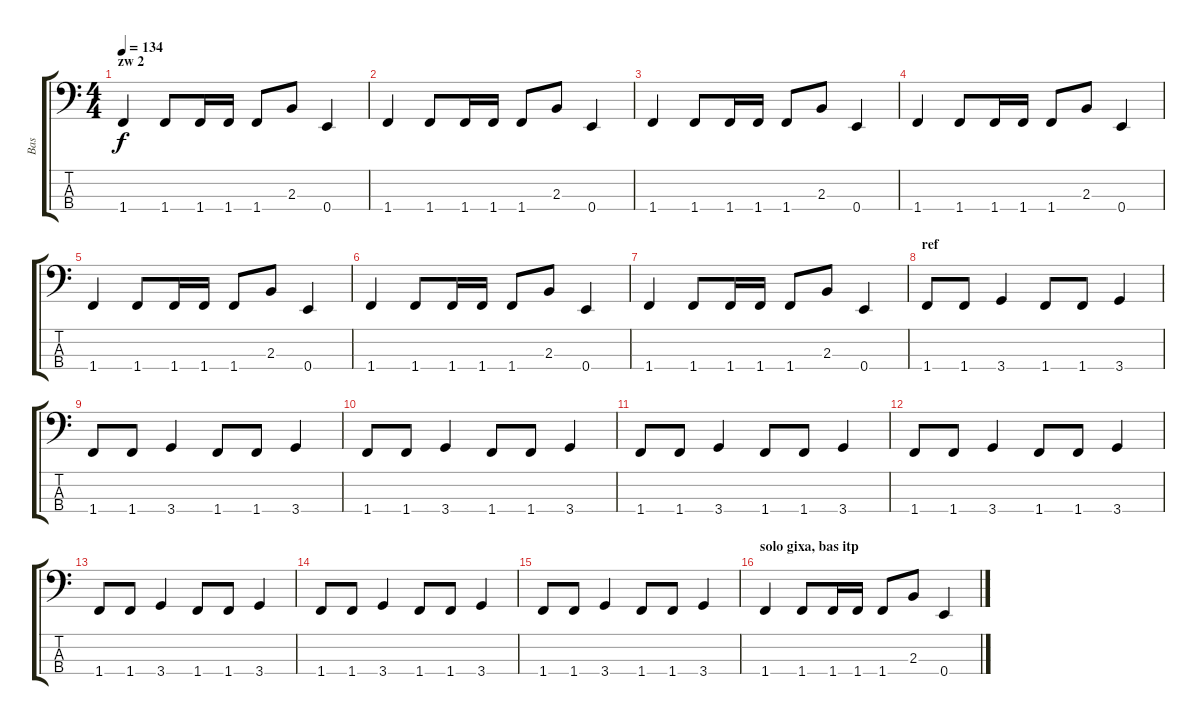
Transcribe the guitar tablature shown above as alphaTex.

\track ("Bas" "Bas") {instrument electricbassfinger}
\staff {score tabs}
\tuning (G2 D2 A1 E1) {hide}
\ts (4 4)
\section ("" "zw 2")
\tempo 134
\clef f4
\ks c
1.4.4{dy f} 1.4.8 1.4.16 1.4.16 1.4.8 2.3.8 0.4.4 |
1.4.4 1.4.8 1.4.16 1.4.16 1.4.8 2.3.8 0.4.4 |
1.4.4 1.4.8 1.4.16 1.4.16 1.4.8 2.3.8 0.4.4 |
1.4.4 1.4.8 1.4.16 1.4.16 1.4.8 2.3.8 0.4.4 |
1.4.4 1.4.8 1.4.16 1.4.16 1.4.8 2.3.8 0.4.4 |
1.4.4 1.4.8 1.4.16 1.4.16 1.4.8 2.3.8 0.4.4 |
1.4.4 1.4.8 1.4.16 1.4.16 1.4.8 2.3.8 0.4.4 |
\section ("" "ref")
1.4.8 1.4.8 3.4.4 1.4.8 1.4.8 3.4.4 |
1.4.8 1.4.8 3.4.4 1.4.8 1.4.8 3.4.4 |
1.4.8 1.4.8 3.4.4 1.4.8 1.4.8 3.4.4 |
1.4.8 1.4.8 3.4.4 1.4.8 1.4.8 3.4.4 |
1.4.8 1.4.8 3.4.4 1.4.8 1.4.8 3.4.4 |
1.4.8 1.4.8 3.4.4 1.4.8 1.4.8 3.4.4 |
1.4.8 1.4.8 3.4.4 1.4.8 1.4.8 3.4.4 |
1.4.8 1.4.8 3.4.4 1.4.8 1.4.8 3.4.4 |
\section ("" "solo gixa, bas itp")
1.4.4 1.4.8 1.4.16 1.4.16 1.4.8 2.3.8 0.4.4
